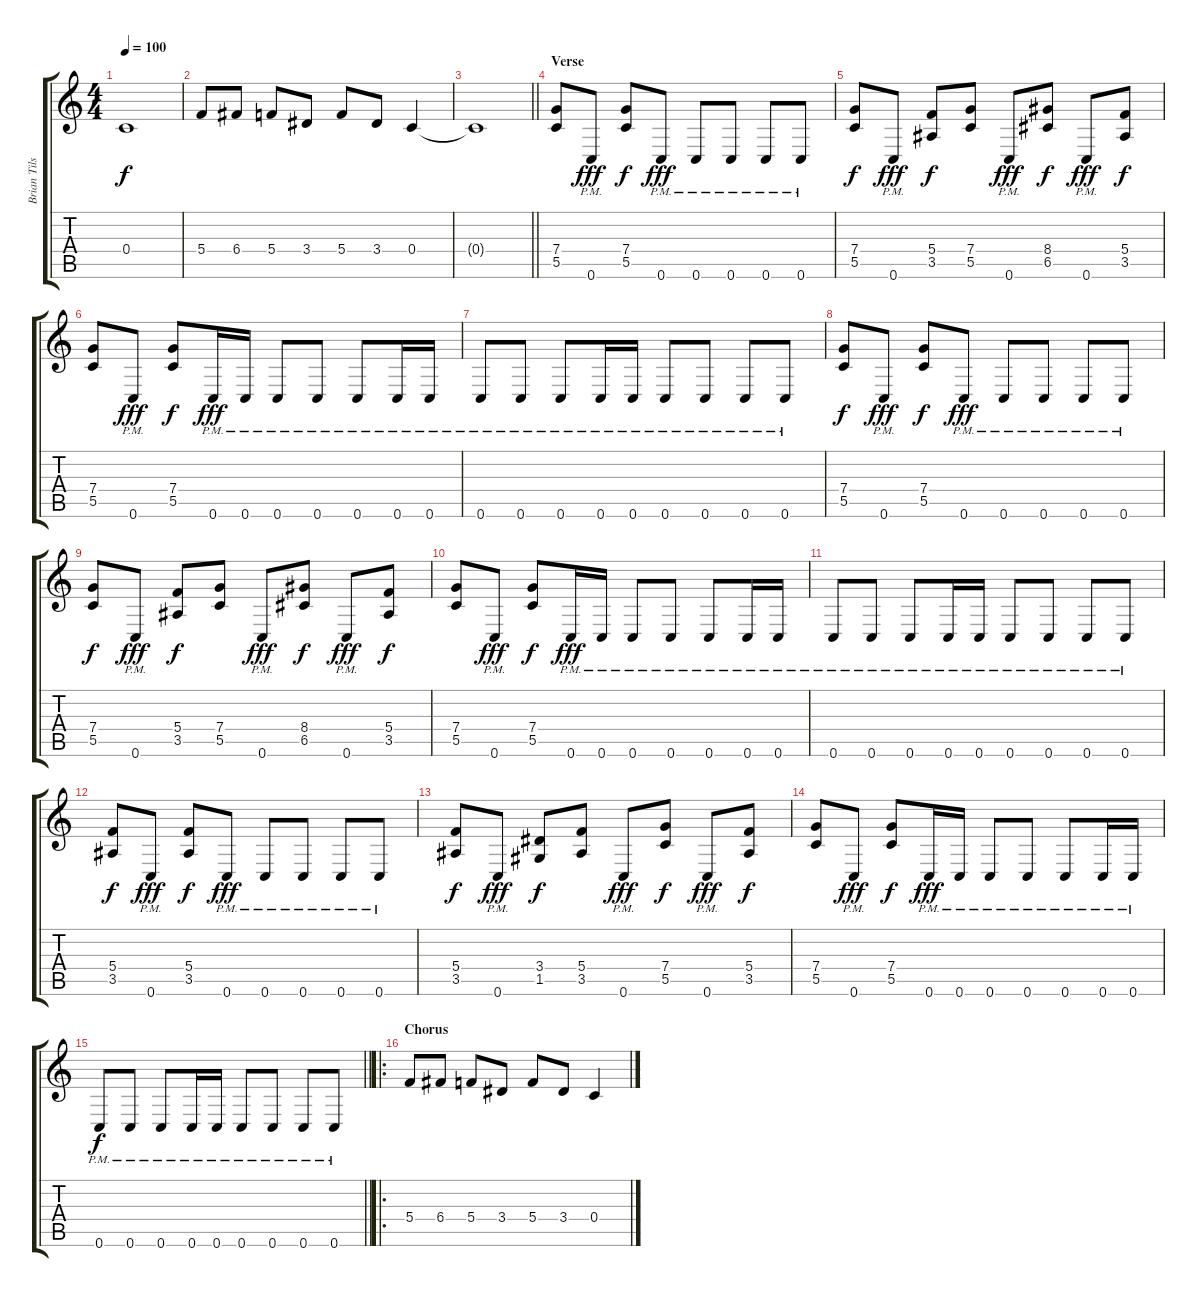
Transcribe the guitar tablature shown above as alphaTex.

\track ("Brian Tilse" "Brian Tils") {instrument distortionguitar}
\staff {score tabs}
\tuning (D4 A3 F3 C3 G2 C2) {hide}
\ts (4 4)
\tempo 100
\clef g2
\ks c
0.4{t}.1{dy f} |
5.4.8 6.4.8 5.4.8 3.4.8 5.4.8 3.4.8 0.4.4 |
\barLineRight lightlight
0.4{t}.1 |
\section ("" "Verse")
(7.4 5.5).8{volume 13 balance 15} 0.6{pm}.8{dy fff} (7.4 5.5).8{dy f} 0.6{pm}.8{dy fff} 0.6{pm}.8 0.6{pm}.8 0.6{pm}.8 0.6{pm}.8 |
(7.4 5.5).8{dy f} 0.6{pm}.8{dy fff} (5.4 3.5).8{dy f} (7.4 5.5).8 0.6{pm}.8{dy fff} (8.4 6.5).8{dy f} 0.6{pm}.8{dy fff} (5.4 3.5).8{dy f} |
(7.4 5.5).8 0.6{pm}.8{dy fff} (7.4 5.5).8{dy f} 0.6{pm}.16{dy fff} 0.6{pm}.16 0.6{pm}.8 0.6{pm}.8 0.6{pm}.8 0.6{pm}.16 0.6{pm}.16 |
0.6{pm}.8 0.6{pm}.8 0.6{pm}.8 0.6{pm}.16 0.6{pm}.16 0.6{pm}.8 0.6{pm}.8 0.6{pm}.8 0.6{pm}.8 |
(7.4 5.5).8{dy f} 0.6{pm}.8{dy fff} (7.4 5.5).8{dy f} 0.6{pm}.8{dy fff} 0.6{pm}.8 0.6{pm}.8 0.6{pm}.8 0.6{pm}.8 |
(7.4 5.5).8{dy f} 0.6{pm}.8{dy fff} (5.4 3.5).8{dy f} (7.4 5.5).8 0.6{pm}.8{dy fff} (8.4 6.5).8{dy f} 0.6{pm}.8{dy fff} (5.4 3.5).8{dy f} |
(7.4 5.5).8 0.6{pm}.8{dy fff} (7.4 5.5).8{dy f} 0.6{pm}.16{dy fff} 0.6{pm}.16 0.6{pm}.8 0.6{pm}.8 0.6{pm}.8 0.6{pm}.16 0.6{pm}.16 |
0.6{pm}.8 0.6{pm}.8 0.6{pm}.8 0.6{pm}.16 0.6{pm}.16 0.6{pm}.8 0.6{pm}.8 0.6{pm}.8 0.6{pm}.8 |
(5.4 3.5).8{dy f} 0.6{pm}.8{dy fff} (5.4 3.5).8{dy f} 0.6{pm}.8{dy fff} 0.6{pm}.8 0.6{pm}.8 0.6{pm}.8 0.6{pm}.8 |
(5.4 3.5).8{dy f} 0.6{pm}.8{dy fff} (3.4 1.5).8{dy f} (5.4 3.5).8 0.6{pm}.8{dy fff} (7.4 5.5).8{dy f} 0.6{pm}.8{dy fff} (5.4 3.5).8{dy f} |
(7.4 5.5).8 0.6{pm}.8{dy fff} (7.4 5.5).8{dy f} 0.6{pm}.16{dy fff} 0.6{pm}.16 0.6{pm}.8 0.6{pm}.8 0.6{pm}.8 0.6{pm}.16 0.6{pm}.16 |
\barLineRight lightlight
0.6{pm}.8{dy f} 0.6{pm}.8 0.6{pm}.8 0.6{pm}.16 0.6{pm}.16 0.6{pm}.8 0.6{pm}.8 0.6{pm}.8 0.6{pm}.8 |
\ro
\section ("" "Chorus")
5.4.8 6.4.8 5.4.8 3.4.8 5.4.8 3.4.8 0.4.4
